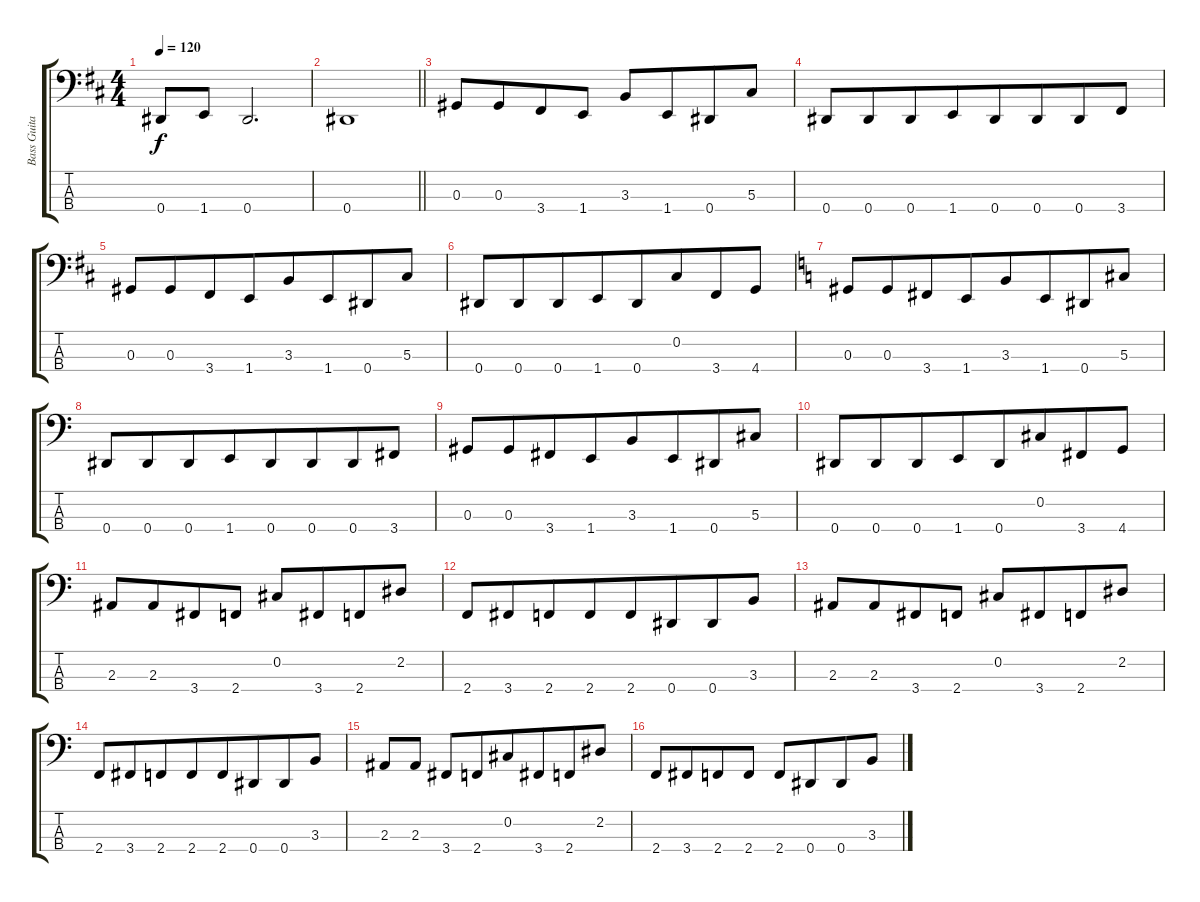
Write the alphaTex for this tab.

\track ("Bass Guitar 2" "Bass Guita") {instrument electricbassfinger}
\staff {score tabs}
\tuning (Gb2 Db2 Ab1 Eb1) {hide}
\ts (4 4)
\tempo 120
\clef f4
\ks d
0.4.8{dy f beam merge} 1.4.8{beam merge} 0.4.2{d} |
\barLineRight lightlight
0.4.1 |
0.3.8{beam merge} 0.3.8{beam merge} 3.4.8{beam merge} 1.4.8 3.3.8{beam merge} 1.4.8{beam merge} 0.4.8{beam merge} 5.3.8 |
0.4.8{beam merge} 0.4.8{beam merge} 0.4.8 1.4.8{beam merge} 0.4.8{beam merge} 0.4.8{beam merge} 0.4.8{beam merge} 3.4.8 |
0.3.8{beam merge} 0.3.8{beam merge} 3.4.8{beam merge} 1.4.8{beam merge} 3.3.8{beam merge} 1.4.8{beam merge} 0.4.8 5.3.8 |
0.4.8{beam merge} 0.4.8{beam merge} 0.4.8{beam merge} 1.4.8{beam merge} 0.4.8{beam merge} 0.2.8{beam merge} 3.4.8{beam merge} 4.4.8 |
\ks c
0.3.8{beam merge} 0.3.8{beam merge} 3.4.8{beam merge} 1.4.8{beam merge} 3.3.8{beam merge} 1.4.8{beam merge} 0.4.8 5.3.8 |
0.4.8{beam merge} 0.4.8{beam merge} 0.4.8 1.4.8{beam merge} 0.4.8{beam merge} 0.4.8{beam merge} 0.4.8{beam merge} 3.4.8 |
0.3.8 0.3.8{beam merge} 3.4.8{beam merge} 1.4.8{beam merge} 3.3.8{beam merge} 1.4.8{beam merge} 0.4.8{beam merge} 5.3.8 |
0.4.8{beam merge} 0.4.8{beam merge} 0.4.8{beam merge} 1.4.8{beam merge} 0.4.8{beam merge} 0.2.8{beam merge} 3.4.8{beam merge} 4.4.8 |
2.3.8{beam merge} 2.3.8{beam merge} 3.4.8{beam merge} 2.4.8 0.2.8{beam merge} 3.4.8{beam merge} 2.4.8{beam merge} 2.2.8 |
2.4.8{beam merge} 3.4.8{beam merge} 2.4.8{beam merge} 2.4.8{beam merge} 2.4.8{beam merge} 0.4.8{beam merge} 0.4.8{beam merge} 3.3.8 |
2.3.8{beam merge} 2.3.8{beam merge} 3.4.8{beam merge} 2.4.8 0.2.8{beam merge} 3.4.8{beam merge} 2.4.8 2.2.8 |
2.4.8{beam merge} 3.4.8{beam merge} 2.4.8{beam merge} 2.4.8{beam merge} 2.4.8{beam merge} 0.4.8{beam merge} 0.4.8{beam merge} 3.3.8 |
2.3.8{beam merge} 2.3.8 3.4.8{beam merge} 2.4.8{beam merge} 0.2.8{beam merge} 3.4.8{beam merge} 2.4.8 2.2.8 |
2.4.8 3.4.8{beam merge} 2.4.8{beam merge} 2.4.8 2.4.8{beam merge} 0.4.8{beam merge} 0.4.8{beam merge} 3.3.8
